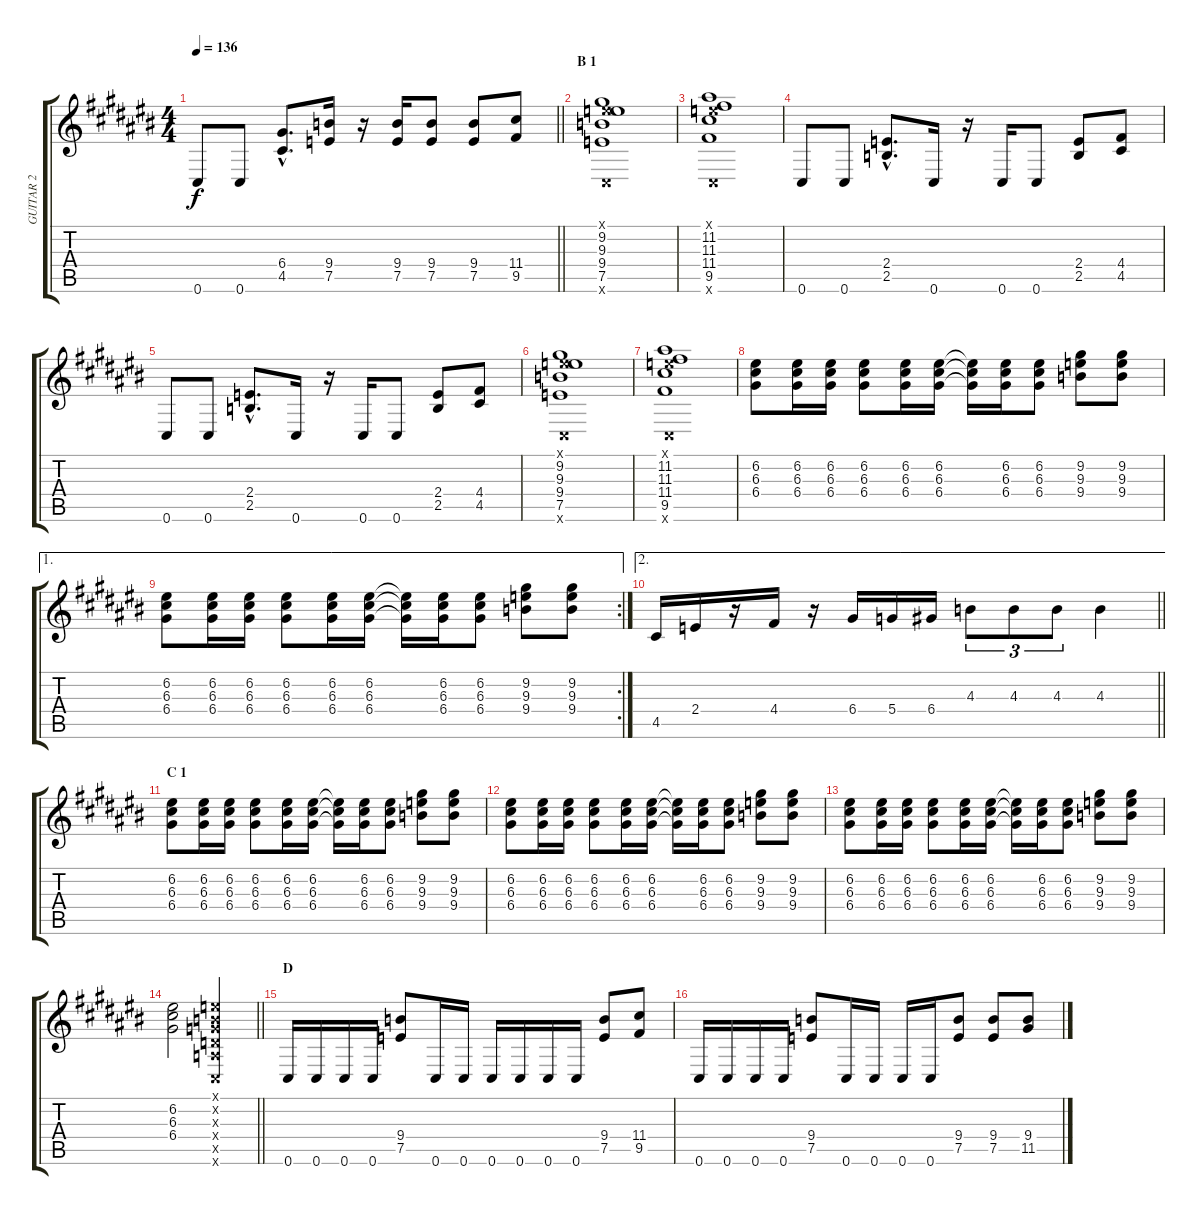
\track ("GUITAR 2" "GUITAR 2") {instrument distortionguitar}
\staff {score tabs}
\tuning (E4 B3 G3 D3 A2 Db2) {hide}
\ts (4 4)
\tempo 136
\clef g2
\barLineRight lightlight
\ks c#
0.6.8{dy f} 0.6.8 (6.4{hac} 4.5{hac}).8{d} (9.4 7.5).16 r.16 (9.4 7.5).16 (9.4 7.5).8 (9.4 7.5).8 (11.4 9.5).8 |
\section ("" "B 1")
(0.1{x} 9.2 9.3 9.4 7.5 0.6{x}).1 |
(0.1{x} 11.2 11.3 11.4 9.5 0.6{x}).1 |
0.6.8 0.6.8 (2.4{hac} 2.5{hac}).8{d} 0.6.16 r.16 0.6.16 0.6.8 (2.4 2.5).8 (4.4 4.5).8 |
0.6.8 0.6.8 (2.4{hac} 2.5{hac}).8{d} 0.6.16 r.16 0.6.16 0.6.8 (2.4 2.5).8 (4.4 4.5).8 |
(0.1{x} 9.2 9.3 9.4 7.5 0.6{x}).1 |
(0.1{x} 11.2 11.3 11.4 9.5 0.6{x}).1 |
(6.2 6.3 6.4).8 (6.2 6.3 6.4).16 (6.2 6.3 6.4).16 (6.2 6.3 6.4).8 (6.2 6.3 6.4).16 (6.2 6.3 6.4).16 (6.2{t} 6.3{t} 6.4{t}).16 (6.2 6.3 6.4).16 (6.2 6.3 6.4).8 (9.2 9.3 9.4).8 (9.2 9.3 9.4).8 |
\ae 1
\rc 2
(6.2 6.3 6.4).8 (6.2 6.3 6.4).16 (6.2 6.3 6.4).16 (6.2 6.3 6.4).8 (6.2 6.3 6.4).16 (6.2 6.3 6.4).16 (6.2{t} 6.3{t} 6.4{t}).16 (6.2 6.3 6.4).16 (6.2 6.3 6.4).8 (9.2 9.3 9.4).8 (9.2 9.3 9.4).8 |
\ae 2
\barLineRight lightlight
4.5.16 2.4.16 r.16 4.4.16 r.16 6.4.16 5.4.16 6.4.16 4.3.8{tu (3 2)} 4.3.8{tu (3 2)} 4.3.8{tu (3 2)} 4.3.4 |
\section ("" "C 1")
(6.2 6.3 6.4).8 (6.2 6.3 6.4).16 (6.2 6.3 6.4).16 (6.2 6.3 6.4).8 (6.2 6.3 6.4).16 (6.2 6.3 6.4).16 (6.2{t} 6.3{t} 6.4{t}).16 (6.2 6.3 6.4).16 (6.2 6.3 6.4).8 (9.2 9.3 9.4).8 (9.2 9.3 9.4).8 |
(6.2 6.3 6.4).8 (6.2 6.3 6.4).16 (6.2 6.3 6.4).16 (6.2 6.3 6.4).8 (6.2 6.3 6.4).16 (6.2 6.3 6.4).16 (6.2{t} 6.3{t} 6.4{t}).16 (6.2 6.3 6.4).16 (6.2 6.3 6.4).8 (9.2 9.3 9.4).8 (9.2 9.3 9.4).8 |
(6.2 6.3 6.4).8 (6.2 6.3 6.4).16 (6.2 6.3 6.4).16 (6.2 6.3 6.4).8 (6.2 6.3 6.4).16 (6.2 6.3 6.4).16 (6.2{t} 6.3{t} 6.4{t}).16 (6.2 6.3 6.4).16 (6.2 6.3 6.4).8 (9.2 9.3 9.4).8 (9.2 9.3 9.4).8 |
\barLineRight lightlight
(6.2 6.3 6.4).2 (0.1{x} 0.2{x} 0.3{x} 0.4{x} 0.5{x} 0.6{x}).2 |
\section ("" "D")
0.6.16 0.6.16 0.6.16 0.6.16 (9.4 7.5).8 0.6.16 0.6.16 0.6.16 0.6.16 0.6.16 0.6.16 (9.4 7.5).8 (11.4 9.5).8 |
0.6.16 0.6.16 0.6.16 0.6.16 (9.4 7.5).8 0.6.16 0.6.16 0.6.16 0.6.16 (9.4 7.5).8 (9.4 7.5).8 (9.4 11.5).8
